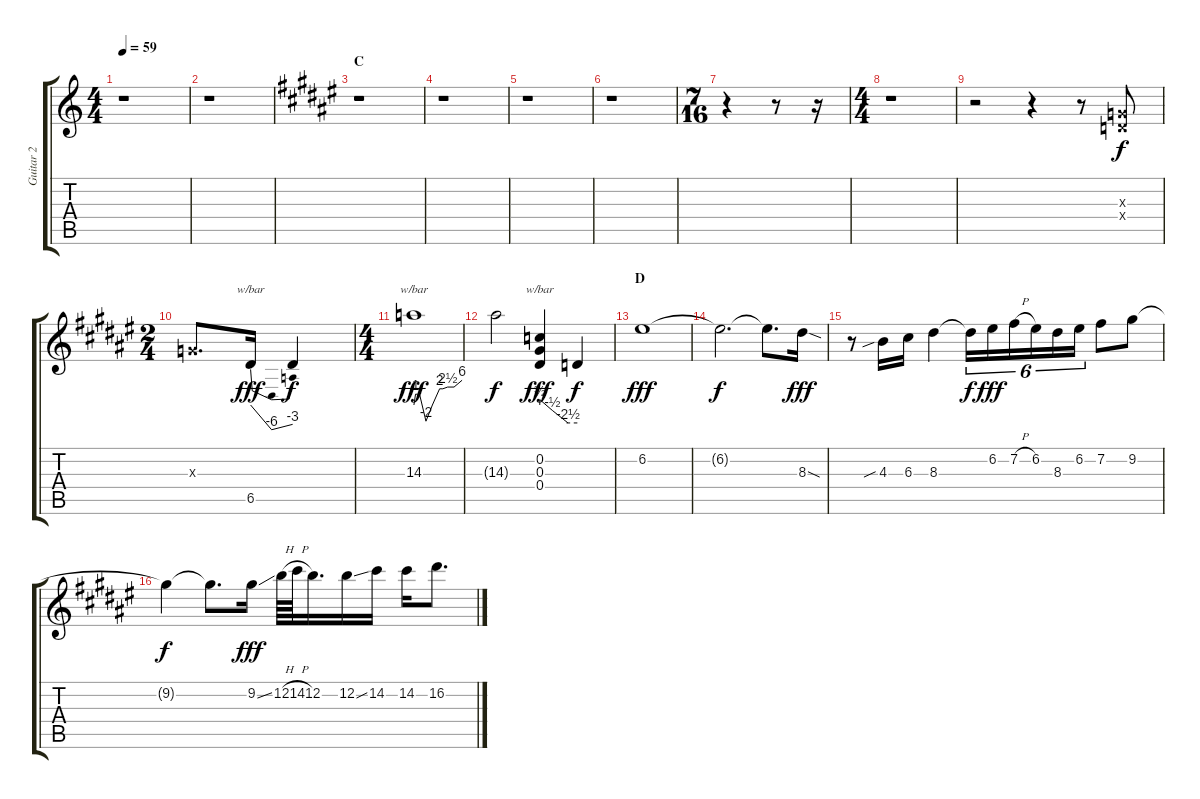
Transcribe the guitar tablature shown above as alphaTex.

\track ("Guitar 2" "Guitar 2") {instrument distortionguitar}
\staff {score tabs}
\tuning (E4 B3 G3 D3 A2 E2) {hide}
\ts (4 4)
\tempo 59
\clef g2
\ks c
r.1{dy f} |
r.1 |
\section ("" "C")
\ks f#
r.1 |
r.1 |
r.1 |
r.1 |
\ts (7 16)
r.4 r.8 r.16 |
\ts (4 4)
r.1 |
r.2 r.4 r.8 (0.3{x} 0.4{x}).8 |
\ts (2 4)
0.3{x}.8{d} 6.5.16{tbe (dip default 0 0 30 -24 60 -12) dy fff} 6.5{t}.4{dy f} |
\ts (4 4)
14.3.1{tbe (custom default 0 0 2 4 7 4 15 -8 23 0 32 8 36 8 42 10 50 10 60 24) dy fff} |
14.3{t}.2{dy f} (0.2 0.3 0.4).4{tbe (custom default 0 2 20 -2 45 -10 60 -10) dy fff} 0.4{t}.4{dy f} |
\section ("" "D")
6.2.1{dy fff} |
6.2{t}.2{d dy f} 6.2{t}.8{d} 8.3{sod}.16{dy fff} |
r.8 4.3{sib}.16 6.3.16 8.3.4 8.3{t}.16{tu (6 4) dy f} 6.2.16{tu (6 4) dy fff} 7.2{h}.16{tu (6 4)} 6.2.16{tu (6 4)} 8.3.16{tu (6 4)} 6.2.16{tu (6 4)} 7.2.8 9.2.8 |
9.2{t}.4{dy f} 9.2{t}.8{d} 9.2{ss}.16{dy fff} 12.2{h}.64 14.2{h}.64 12.2.16{d} 12.2{ss}.16 14.2.16 14.2.16 16.2.8{d}
